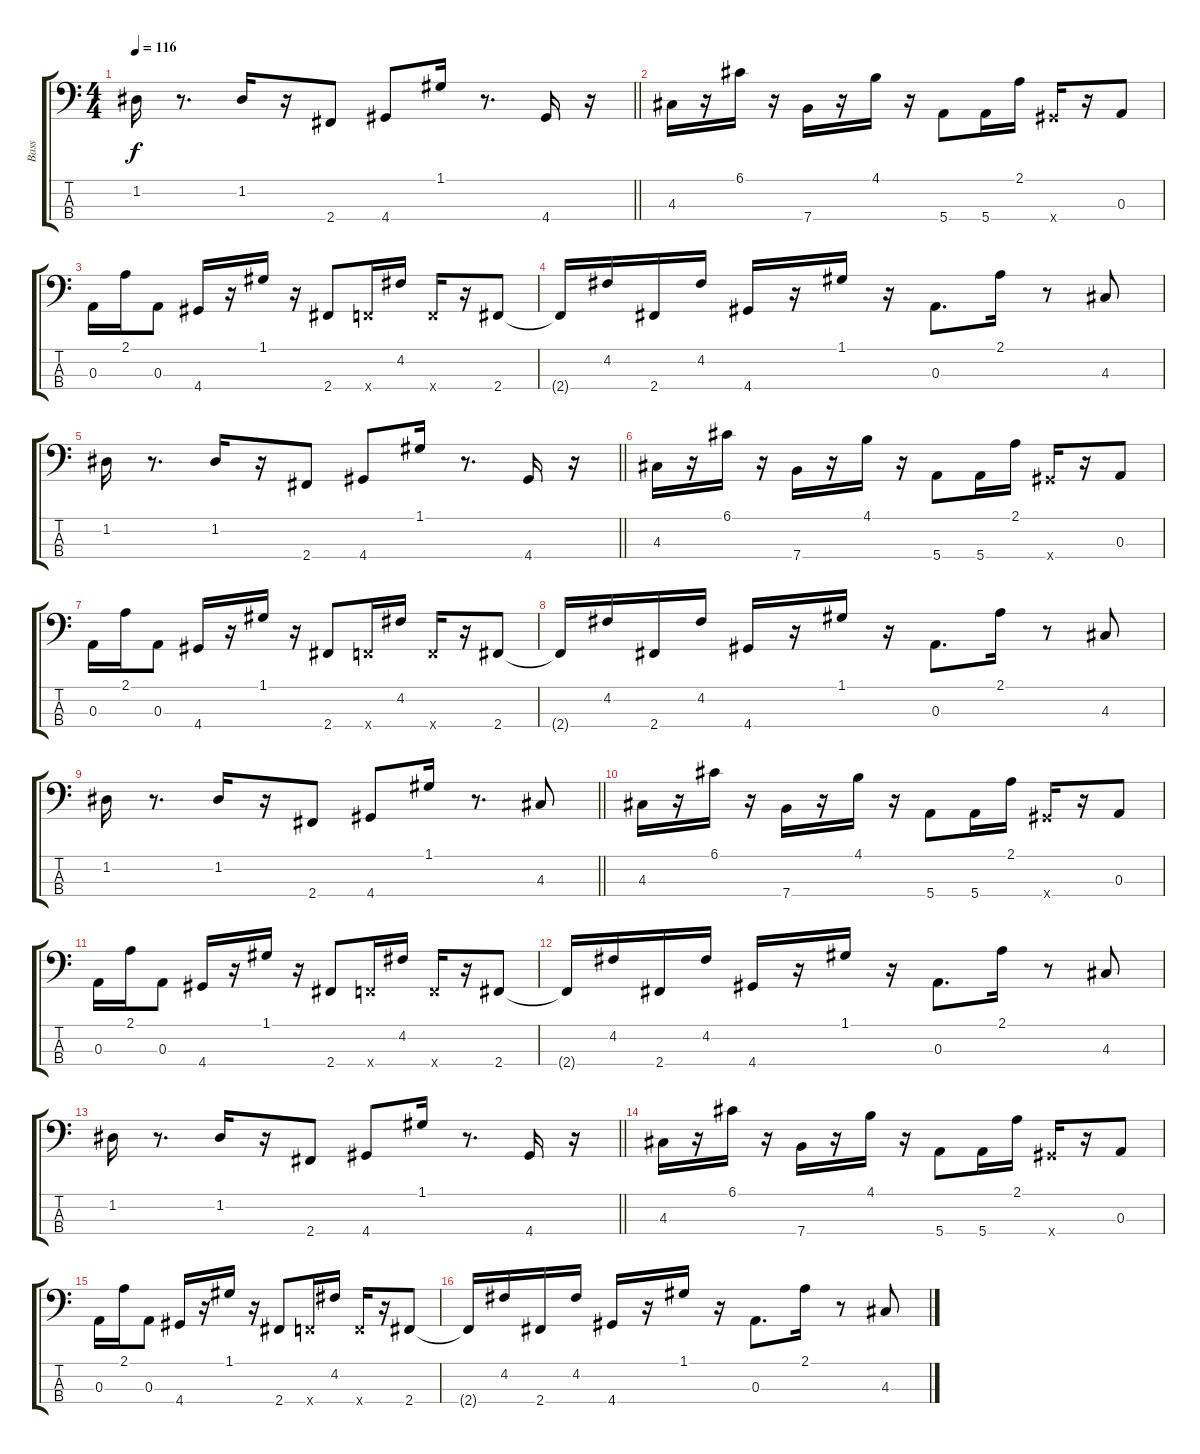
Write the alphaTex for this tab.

\track ("Bass" "Bass") {instrument slapbass1}
\staff {score tabs}
\tuning (G2 D2 A1 E1) {hide}
\ts (4 4)
\tempo 116
\clef f4
\barLineRight lightlight
\ks c
1.2.16{dy f} r.8{d} 1.2.16 r.16 2.4.8 4.4.8 1.1.16 r.8{d} 4.4.16 r.16 |
4.3.16 r.16 6.1.16 r.16 7.4.16 r.16 4.1.16 r.16 5.4.8 5.4.16 2.1.16 4.4{x}.16 r.16 0.3.8 |
0.3.16 2.1.16 0.3.8 4.4.16 r.16 1.1.16 r.16 2.4.8 1.4{x}.16 4.2.16 1.4{x}.16 r.16 2.4.8 |
2.4{t}.16 4.2.16 2.4.16 4.2.16 4.4.16 r.16 1.1.16 r.16 0.3.8{d} 2.1.16 r.8 4.3.8 |
\barLineRight lightlight
1.2.16 r.8{d} 1.2.16 r.16 2.4.8 4.4.8 1.1.16 r.8{d} 4.4.16 r.16 |
4.3.16 r.16 6.1.16 r.16 7.4.16 r.16 4.1.16 r.16 5.4.8 5.4.16 2.1.16 4.4{x}.16 r.16 0.3.8 |
0.3.16 2.1.16 0.3.8 4.4.16 r.16 1.1.16 r.16 2.4.8 1.4{x}.16 4.2.16 1.4{x}.16 r.16 2.4.8 |
2.4{t}.16 4.2.16 2.4.16 4.2.16 4.4.16 r.16 1.1.16 r.16 0.3.8{d} 2.1.16 r.8 4.3.8 |
\barLineRight lightlight
1.2.16 r.8{d} 1.2.16 r.16 2.4.8 4.4.8 1.1.16 r.8{d} 4.3.8 |
4.3.16 r.16 6.1.16 r.16 7.4.16 r.16 4.1.16 r.16 5.4.8 5.4.16 2.1.16 4.4{x}.16 r.16 0.3.8 |
0.3.16 2.1.16 0.3.8 4.4.16 r.16 1.1.16 r.16 2.4.8 1.4{x}.16 4.2.16 1.4{x}.16 r.16 2.4.8 |
2.4{t}.16 4.2.16 2.4.16 4.2.16 4.4.16 r.16 1.1.16 r.16 0.3.8{d} 2.1.16 r.8 4.3.8 |
\barLineRight lightlight
1.2.16 r.8{d} 1.2.16 r.16 2.4.8 4.4.8 1.1.16 r.8{d} 4.4.16 r.16 |
4.3.16 r.16 6.1.16 r.16 7.4.16 r.16 4.1.16 r.16 5.4.8 5.4.16 2.1.16 4.4{x}.16 r.16 0.3.8 |
0.3.16 2.1.16 0.3.8 4.4.16 r.16 1.1.16 r.16 2.4.8 1.4{x}.16 4.2.16 1.4{x}.16 r.16 2.4.8 |
2.4{t}.16 4.2.16 2.4.16 4.2.16 4.4.16 r.16 1.1.16 r.16 0.3.8{d} 2.1.16 r.8 4.3.8
